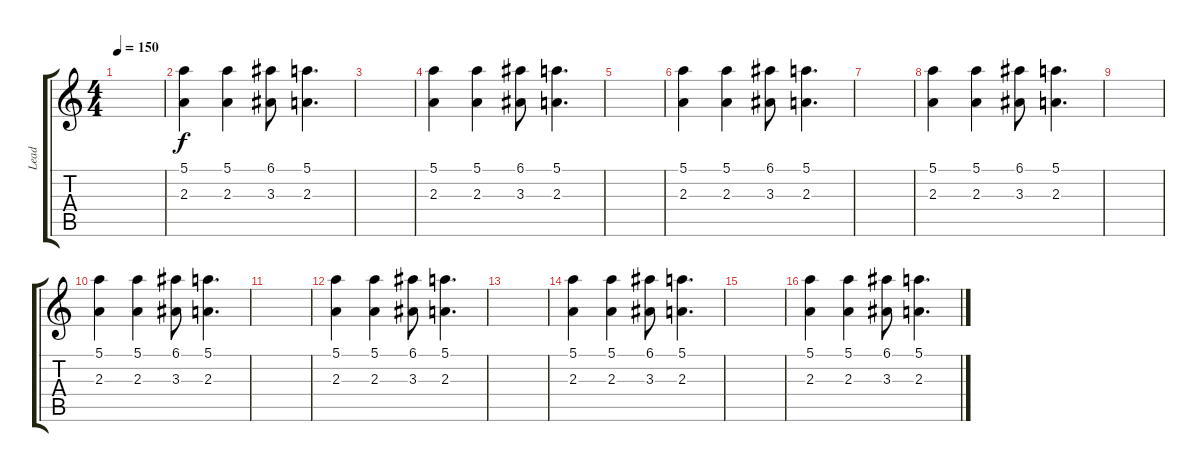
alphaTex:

\track ("Lead" "Lead") {instrument distortionguitar}
\staff {score tabs}
\tuning (E4 B3 G3 D3 A2 E2) {hide}
\ts (4 4)
\tempo 150
\clef g2
\ks c
|
(5.1 2.3).4 (5.1 2.3).4 (6.1 3.3).8 (5.1 2.3).4{d} |
|
(5.1 2.3).4 (5.1 2.3).4 (6.1 3.3).8 (5.1 2.3).4{d} |
|
(5.1 2.3).4 (5.1 2.3).4 (6.1 3.3).8 (5.1 2.3).4{d} |
|
(5.1 2.3).4 (5.1 2.3).4 (6.1 3.3).8 (5.1 2.3).4{d} |
|
(5.1 2.3).4 (5.1 2.3).4 (6.1 3.3).8 (5.1 2.3).4{d} |
|
(5.1 2.3).4 (5.1 2.3).4 (6.1 3.3).8 (5.1 2.3).4{d} |
|
(5.1 2.3).4 (5.1 2.3).4 (6.1 3.3).8 (5.1 2.3).4{d} |
|
(5.1 2.3).4 (5.1 2.3).4 (6.1 3.3).8 (5.1 2.3).4{d}
